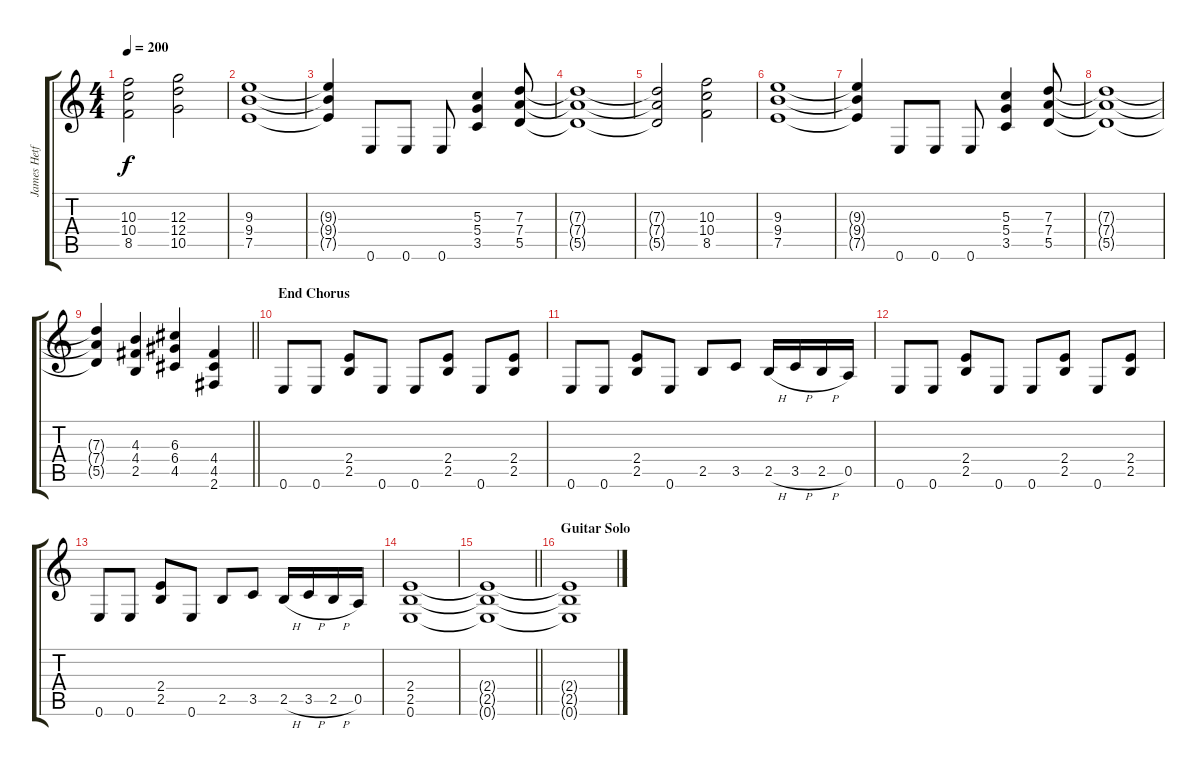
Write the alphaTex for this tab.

\track ("James Hetfield (Guitar)" "James Hetf") {instrument distortionguitar}
\staff {score tabs}
\tuning (E4 B3 G3 D3 A2 E2) {hide}
\ts (4 4)
\tempo 200
\clef g2
\ks c
(10.3 10.4 8.5).2{dy f} (12.3 12.4 10.5).2 |
(9.3 9.4 7.5).1 |
(9.3{t} 9.4{t} 7.5{t}).4 0.6.8 0.6.8 0.6.8 (5.3 5.4 3.5).4 (7.3 7.4 5.5).8 |
(7.3{t} 7.4{t} 5.5{t}).1 |
(7.3{t} 7.4{t} 5.5{t}).2 (10.3 10.4 8.5).2 |
(9.3 9.4 7.5).1 |
(9.3{t} 9.4{t} 7.5{t}).4 0.6.8 0.6.8 0.6.8 (5.3 5.4 3.5).4 (7.3 7.4 5.5).8 |
(7.3{t} 7.4{t} 5.5{t}).1 |
\barLineRight lightlight
(7.3{t} 7.4{t} 5.5{t}).4 (4.3 4.4 2.5).4 (6.3 6.4 4.5).4 (4.4 4.5 2.6).4 |
\section ("" "End Chorus")
0.6.8 0.6.8 (2.4 2.5).8 0.6.8 0.6.8 (2.4 2.5).8 0.6.8 (2.4 2.5).8 |
0.6.8 0.6.8 (2.4 2.5).8 0.6.8 2.5.8 3.5.8 2.5{h}.16 3.5{h}.16 2.5{h}.16 0.5.16 |
0.6.8 0.6.8 (2.4 2.5).8 0.6.8 0.6.8 (2.4 2.5).8 0.6.8 (2.4 2.5).8 |
0.6.8 0.6.8 (2.4 2.5).8 0.6.8 2.5.8 3.5.8 2.5{h}.16 3.5{h}.16 2.5{h}.16 0.5.16 |
(2.4 2.5 0.6).1{volume 12} |
\barLineRight lightlight
(2.4{t} 2.5{t} 0.6{t}).1 |
\section ("" "Guitar Solo")
(2.4{t} 2.5{t} 0.6{t}).1
